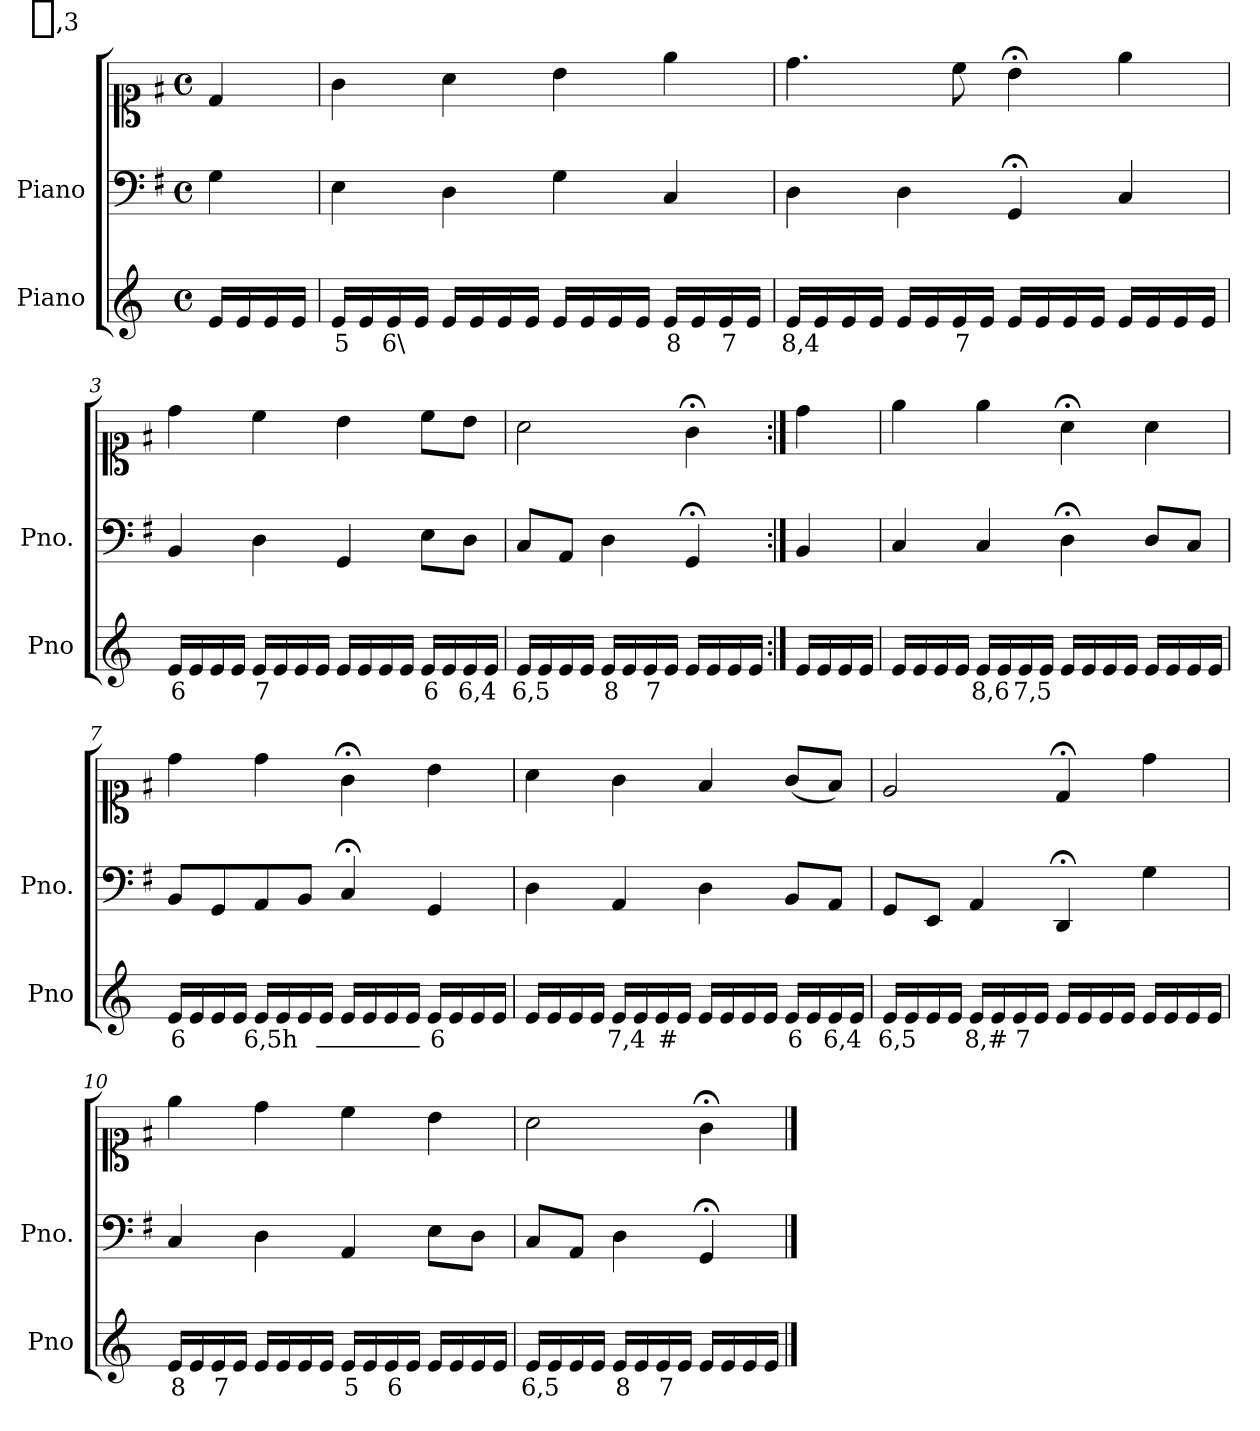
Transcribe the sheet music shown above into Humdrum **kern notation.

**kern	**text	**kern	**kern
*part2	*part2	*part1	*part1
*staff3	*staff3	*staff2	*staff1
*I"Piano	*	*I"Piano	*
*I'Pno	*	*I'Pno.	*
*clefG2	*	*clefF4	*clefC1
*k[]	*	*k[f#]	*k[f#]
*M4/4	*	*M4/4	*M4/4
*met(c)	*	*met(c)	*met(c)
=	=	=	=
16e/LL	.	4G\	4d/
16e/	.	.	.
16e/	.	.	.
16e/JJ	.	.	.
=1	=1	=1	=1
!	!LO:LY:b	!	!
16e/LL	5	4E\	4g\
16e/	.	.	.
!	!LO:LY:b	!	!
16e/	6\	.	.
16e/JJ	.	.	.
16e/LL	.	4D\	4a\
16e/	.	.	.
16e/	.	.	.
16e/JJ	.	.	.
16e/LL	.	4G\	4b\
16e/	.	.	.
16e/	.	.	.
16e/JJ	.	.	.
!	!LO:LY:b	!	!
16e/LL	8	4C/	4ee\
16e/	.	.	.
!	!LO:LY:b	!	!
16e/	7	.	.
16e/JJ	.	.	.
=2	=2	=2	=2
!	!LO:LY:b	!	!
16e/LL	8,4	4D\	4.dd\
16e/	.	.	.
16e/	.	.	.
16e/JJ	.	.	.
!	!LO:LY:b	!	!
16e/LL	_,3	4D\	.
16e/	.	.	.
!	!LO:LY:b	!	!
16e/	7	.	8cc\
16e/JJ	.	.	.
16e/LL	.	4GG;</	4b;<\
16e/	.	.	.
16e/	.	.	.
16e/JJ	.	.	.
16e/LL	.	4C/	4ee\
16e/	.	.	.
16e/	.	.	.
16e/JJ	.	.	.
=3	=3	=3	=3
!	!LO:LY:b	!	!
16e/LL	6	4BB/	4dd\
16e/	.	.	.
16e/	.	.	.
16e/JJ	.	.	.
!	!LO:LY:b	!	!
16e/LL	7	4D\	4cc\
16e/	.	.	.
16e/	.	.	.
16e/JJ	.	.	.
16e/LL	.	4GG/	4b\
16e/	.	.	.
16e/	.	.	.
16e/JJ	.	.	.
!	!LO:LY:b	!	!
16e/LL	6	8E\L	8cc\L
16e/	.	.	.
!	!LO:LY:b	!	!
16e/	6,4	8D\J	8b\J
16e/JJ	.	.	.
=4	=4	=4	=4
!	!LO:LY:b	!	!
16e/LL	6,5	8C/L	2a\
16e/	.	.	.
16e/	.	8AA/J	.
16e/JJ	.	.	.
!	!LO:LY:b	!	!
16e/LL	8	4D\	.
16e/	.	.	.
!	!LO:LY:b	!	!
16e/	7	.	.
16e/JJ	.	.	.
16e/LL	.	4GG;</	4g;<\
16e/	.	.	.
16e/	.	.	.
16e/JJ	.	.	.
=5:|!	=5:|!	=5:|!	=5:|!
16e/LL	.	4BB/	4dd\
16e/	.	.	.
16e/	.	.	.
16e/JJ	.	.	.
=6	=6	=6	=6
16e/LL	.	4C/	4ee\
16e/	.	.	.
16e/	.	.	.
16e/JJ	.	.	.
!	!LO:LY:b	!	!
16e/LL	8,6	4C/	4ee\
16e/	.	.	.
!	!LO:LY:b	!	!
16e/	7,5	.	.
16e/JJ	.	.	.
16e/LL	.	4D;<\	4a;<\
16e/	.	.	.
16e/	.	.	.
16e/JJ	.	.	.
16e/LL	.	8D/L	4a\
16e/	.	.	.
16e/	.	8C/J	.
16e/JJ	.	.	.
=7	=7	=7	=7
!	!LO:LY:b	!	!
16e/LL	6	8BB/L	4dd\
16e/	.	.	.
16e/	.	8GG/	.
16e/JJ	.	.	.
!	!LO:LY:b	!	!
16e/LL	6,5h	8AA/	4dd\
16e/	.	.	.
!	!LO:LY:b	!	!
16e/	_,_	8BB/J	.
16e/JJ	.	.	.
16e/LL	.	4C;</	4g;<\
16e/	.	.	.
16e/	.	.	.
16e/JJ	.	.	.
!	!LO:LY:b	!	!
16e/LL	6	4GG/	4b\
16e/	.	.	.
16e/	.	.	.
16e/JJ	.	.	.
=8	=8	=8	=8
16e/LL	.	4D\	4a\
16e/	.	.	.
16e/	.	.	.
16e/JJ	.	.	.
!	!LO:LY:b	!	!
16e/LL	7,4	4AA/	4g\
16e/	.	.	.
!	!LO:LY:b	!	!
16e/	#	.	.
16e/JJ	.	.	.
16e/LL	.	4D\	4f#/
16e/	.	.	.
16e/	.	.	.
16e/JJ	.	.	.
!	!LO:LY:b	!	!
16e/LL	6	8BB/L	(<8g/L
16e/	.	.	.
!	!LO:LY:b	!	!
16e/	6,4	8AA/J	8f#/J)
16e/JJ	.	.	.
=9	=9	=9	=9
!	!LO:LY:b	!	!
16e/LL	6,5	8GG/L	2e/
16e/	.	.	.
16e/	.	8EE/J	.
16e/JJ	.	.	.
!	!LO:LY:b	!	!
16e/LL	8,#	4AA/	.
16e/	.	.	.
!	!LO:LY:b	!	!
16e/	7	.	.
16e/JJ	.	.	.
16e/LL	.	4DD;</	4d;</
16e/	.	.	.
16e/	.	.	.
16e/JJ	.	.	.
16e/LL	.	4G\	4dd\
16e/	.	.	.
16e/	.	.	.
16e/JJ	.	.	.
=10	=10	=10	=10
!	!LO:LY:b	!	!
16e/LL	8	4C/	4ee\
16e/	.	.	.
!	!LO:LY:b	!	!
16e/	7	.	.
16e/JJ	.	.	.
16e/LL	.	4D\	4dd\
16e/	.	.	.
16e/	.	.	.
16e/JJ	.	.	.
!	!LO:LY:b	!	!
16e/LL	5	4AA/	4cc\
16e/	.	.	.
!	!LO:LY:b	!	!
16e/	6	.	.
16e/JJ	.	.	.
16e/LL	.	8E\L	4b\
16e/	.	.	.
16e/	.	8D\J	.
16e/JJ	.	.	.
=11	=11	=11	=11
!	!LO:LY:b	!	!
16e/LL	6,5	8C/L	2a\
16e/	.	.	.
16e/	.	8AA/J	.
16e/JJ	.	.	.
!	!LO:LY:b	!	!
16e/LL	8	4D\	.
16e/	.	.	.
!	!LO:LY:b	!	!
16e/	7	.	.
16e/JJ	.	.	.
16e/LL	.	4GG;</	4g;<\
16e/	.	.	.
16e/	.	.	.
16e/JJ	.	.	.
==	==	==	==
*-	*-	*-	*-
